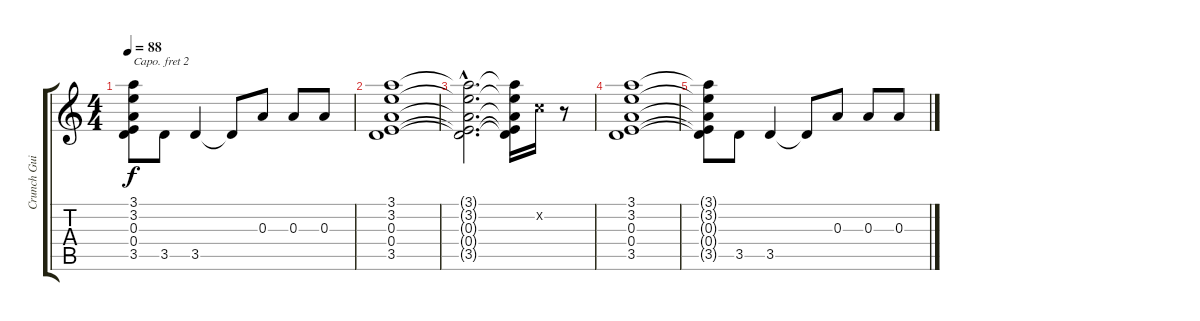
\track ("Crunch Guitar" "Crunch Gui") {instrument overdrivenguitar}
\staff {score tabs}
\capo 2
\tuning (E4 B3 G3 D3 A2 E2) {hide}
\ts (4 4)
\tempo 88
\clef g2
\ks c
(3.1{t} 3.2{t} 0.3{t} 0.4{t} 3.5{t}).8{dy f} 3.5.8 3.5.4 3.5{t}.8 0.3.8 0.3.8 0.3.8 |
(3.1 3.2 0.3 0.4 3.5).1 |
(3.1{hac t} 3.2{hac t} 0.3{hac t} 0.4{hac t} 3.5{hac t}).2{d} (3.1{t} 3.2{t} 0.3{t} 0.4{t} 3.5{t}).16 -1.2{x}.16 r.8 |
(3.1 3.2 0.3 0.4 3.5).1 |
(3.1{t} 3.2{t} 0.3{t} 0.4{t} 3.5{t}).8 3.5.8 3.5.4 3.5{t}.8 0.3.8 0.3.8 0.3.8
